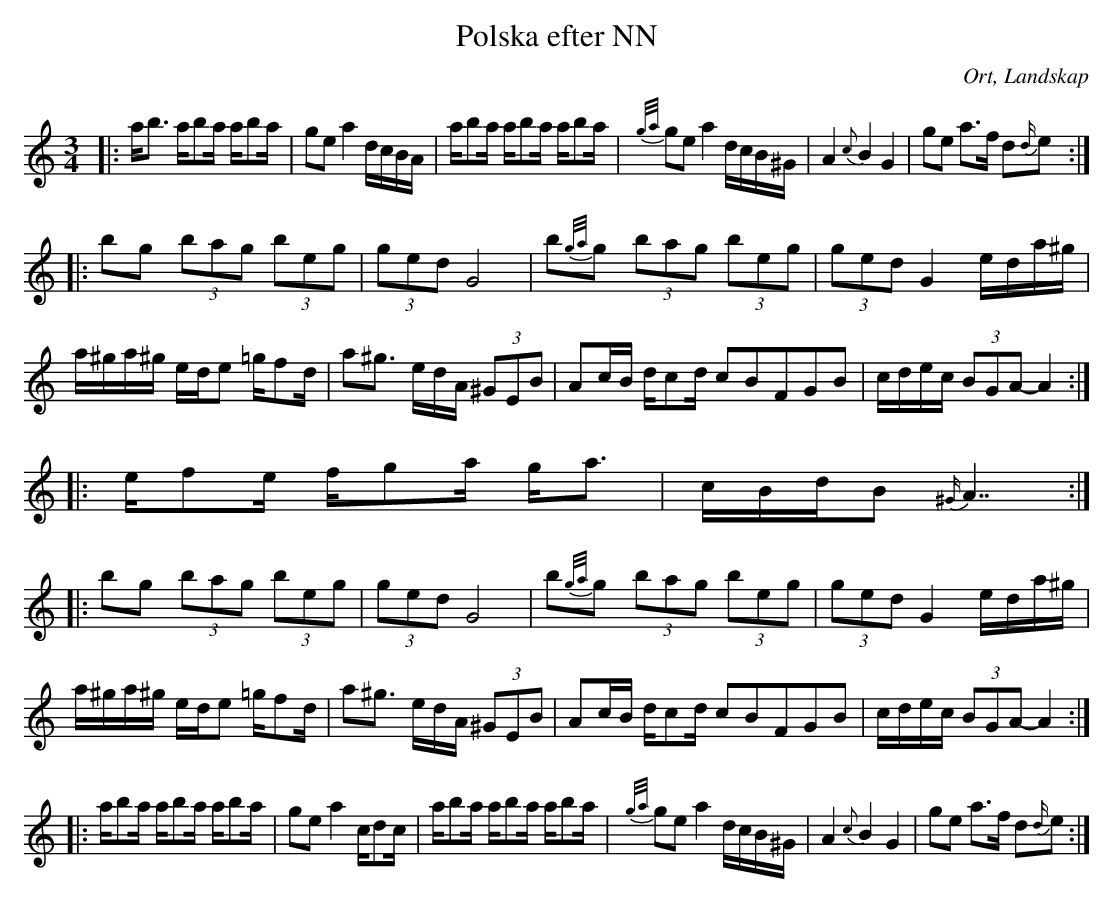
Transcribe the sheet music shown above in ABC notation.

X:1
T:Polska efter NN
O:Ort, Landskap
M:3/4
L:1/8
K:C
|: a<b a/ba/ a/ba/|ge a2 d/c/B/A/| a/ba/ a/ba/ a/ba/ | {g/a/}ge a2 d/c/B/^G/| A2 {c}B2 G2 | ge a>f d{d/}e:|
|:bg (3bag (3beg| (3ged G4 |b{g/a/}g (3bag (3beg| (3ged G2 e/d/a/^g/| a/^g/a/^g/ e/d/e =g/fd/ |a^g3/2 /e/d/A/ (3^GEB| Ac/B/ d/cd/ c2/5B2/5F2/5G2/5B2/5|  c/d/e/c/ (3BGA-A2 :|
|:e/fe/ f/ga/ g/a3/2 |c/B/d/B {^G/}A7/2:|
|:bg (3bag (3beg| (3ged G4 |b{g/a/}g (3bag (3beg| (3ged G2 e/d/a/^g/| a/^g/a/^g/ e/d/e =g/fd/ |a^g3/2 /e/d/A/ (3^GEB| Ac/B/ d/cd/ c2/5B2/5F2/5G2/5B2/5|  c/d/e/c/ (3BGA-A2 :|
|: a/ba/ a/ba/ a/ba/|ge a2 c/dc/| a/ba/ a/ba/ a/ba/ | {g/a/}ge a2 d/c/B/^G/| A2 {c}B2 G2 | ge a>f d{d/}e:|
